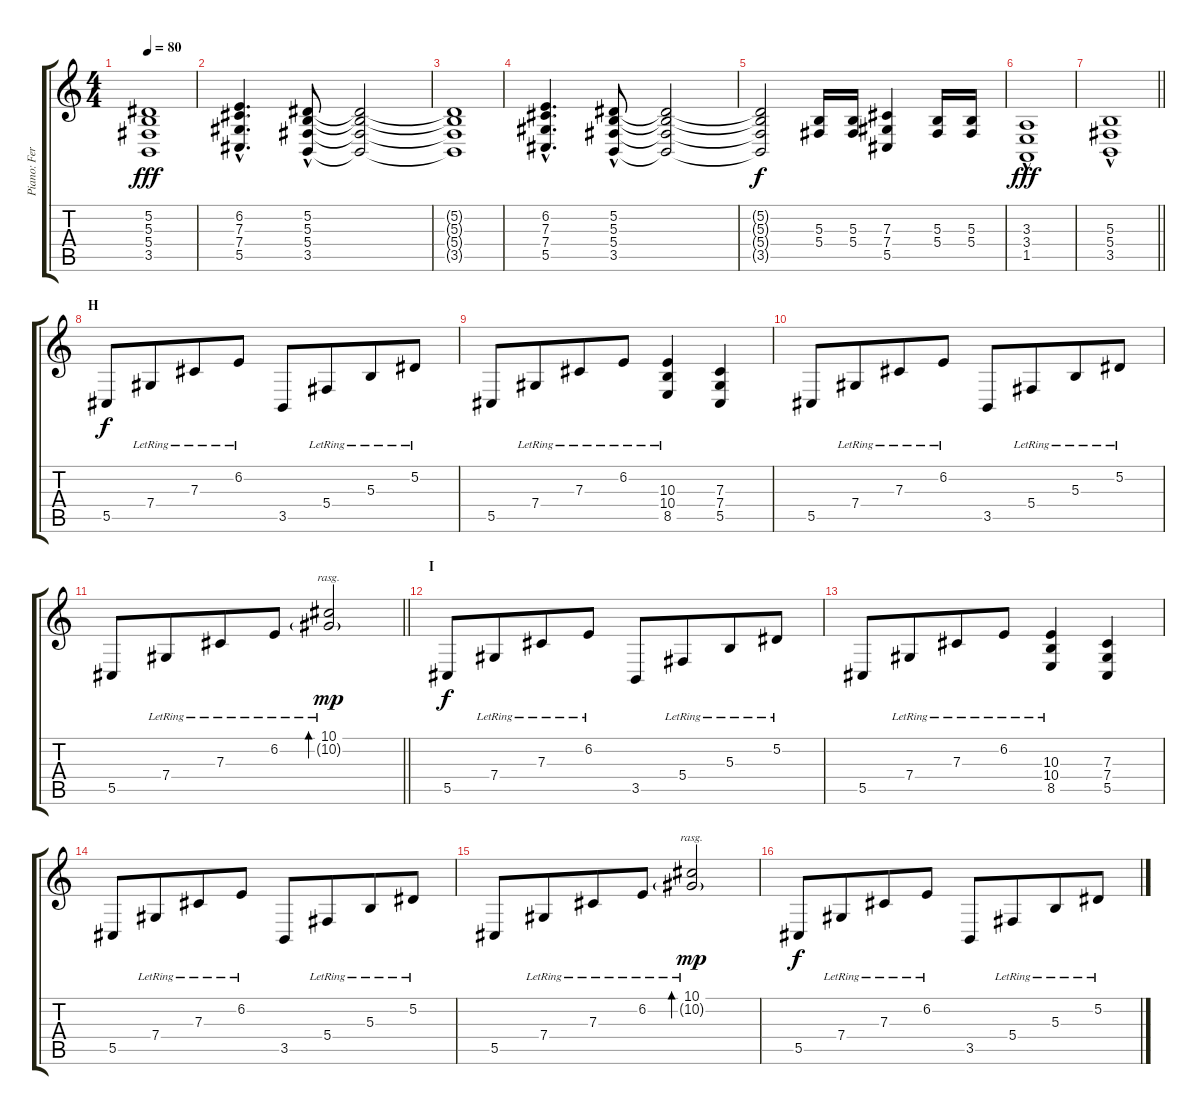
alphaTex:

\track ("Piano: Ferdy" "Piano: Fer") {instrument brightacousticpiano}
\staff {score tabs}
\tuning (Eb4 Bb3 Gb3 Db3 Ab2 Eb2) {hide}
\ts (4 4)
\tempo 80
\clef g2
\ks c
(5.2{t} 5.3{t} 5.4{t} 3.5{t}).1{dy fff} |
(6.2{hac} 7.3{hac} 7.4{hac} 5.5{hac}).4{d} (5.2{hac} 5.3{hac} 5.4{hac} 3.5{hac}).8 (5.2{t} 5.3{t} 5.4{t} 3.5{t}).2 |
(5.2{t} 5.3{t} 5.4{t} 3.5{t}).1 |
(6.2{hac} 7.3{hac} 7.4{hac} 5.5{hac}).4{d} (5.2{hac} 5.3{hac} 5.4{hac} 3.5{hac}).8 (5.2{t} 5.3{t} 5.4{t} 3.5{t}).2 |
(5.2{t} 5.3{t} 5.4{t} 3.5{t}).2{dy f} (5.3 5.4).16 (5.3 5.4).16 (7.3 7.4 5.5).4 (5.3 5.4).16 (5.3 5.4).16 |
(3.3{hac} 3.4{hac} 1.5{hac}).1{dy fff} |
\barLineRight lightlight
(5.3{hac} 5.4{hac} 3.5{hac}).1 |
\section ("" "H")
5.5.8{dy f} 7.4{lr}.8{beam merge} 7.3{lr}.8 6.2{lr}.8 3.5.8 5.4{lr}.8{beam merge} 5.3{lr}.8 5.2{lr}.8 |
5.5.8 7.4{lr}.8{beam merge} 7.3{lr}.8 6.2{lr}.8 (10.3{lr} 10.4{lr} 8.5{lr}).4 (7.3 7.4 5.5).4 |
5.5.8 7.4{lr}.8{beam merge} 7.3{lr}.8 6.2{lr}.8 3.5.8 5.4{lr}.8{beam merge} 5.3{lr}.8 5.2{lr}.8 |
\barLineRight lightlight
5.5.8 7.4{lr}.8{beam merge} 7.3{lr}.8 6.2{lr}.8 (10.1{lr} 10.2{g}).2{bd 480 rasg ii dy mp} |
\section ("" "I")
5.5.8{dy f} 7.4{lr}.8{beam merge} 7.3{lr}.8 6.2{lr}.8 3.5.8 5.4{lr}.8{beam merge} 5.3{lr}.8 5.2{lr}.8 |
5.5.8 7.4{lr}.8{beam merge} 7.3{lr}.8 6.2{lr}.8 (10.3{lr} 10.4{lr} 8.5{lr}).4 (7.3 7.4 5.5).4 |
5.5.8 7.4{lr}.8{beam merge} 7.3{lr}.8 6.2{lr}.8 3.5.8 5.4{lr}.8{beam merge} 5.3{lr}.8 5.2{lr}.8 |
5.5.8 7.4{lr}.8{beam merge} 7.3{lr}.8 6.2{lr}.8 (10.1{lr} 10.2{g}).2{bd 480 rasg ii dy mp} |
5.5.8{dy f} 7.4{lr}.8{beam merge} 7.3{lr}.8 6.2{lr}.8 3.5.8 5.4{lr}.8{beam merge} 5.3{lr}.8 5.2{lr}.8
